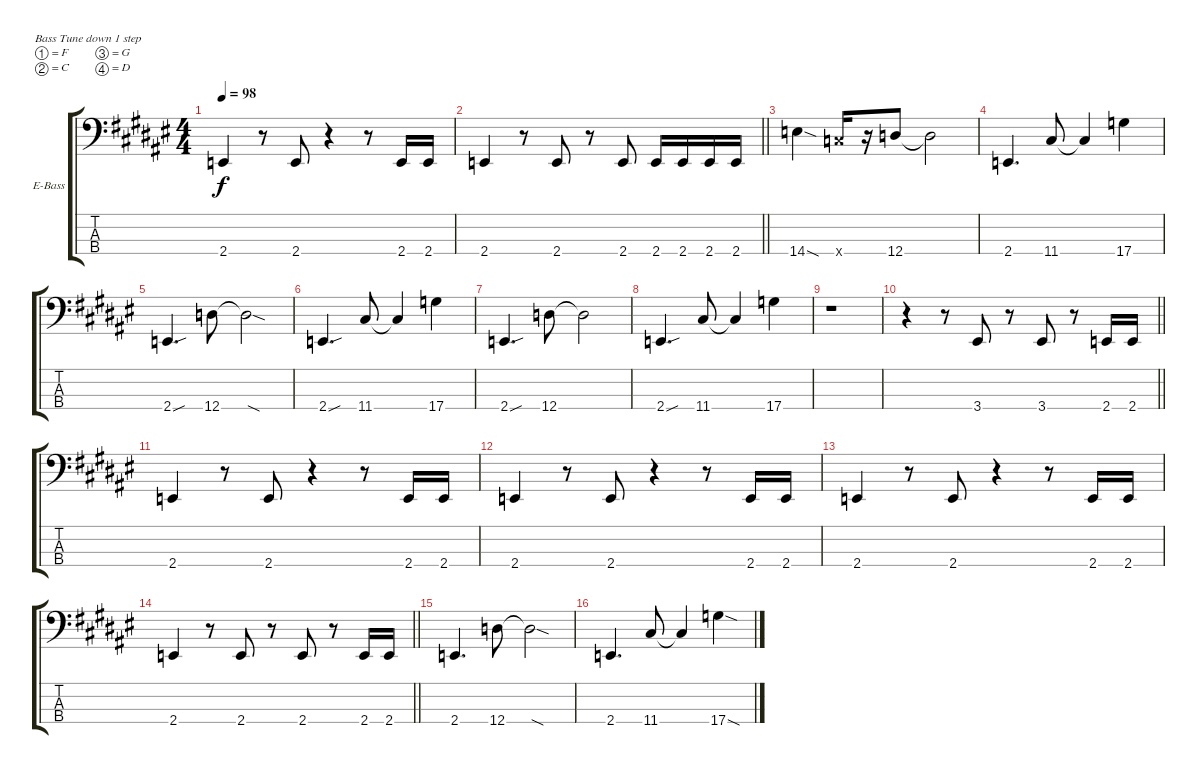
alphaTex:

\bracketExtendMode groupsimilarinstruments
\firstSystemTrackNameOrientation horizontal
\otherSystemsTrackNameOrientation horizontal
\track ("Untitled" "E-Bass") {instrument electricbassfinger}
\staff {score tabs}
\tuning (F2 C2 G1 D1)
\ts (4 4)
\tempo 98
\clef f4
\ks d#minor
2.4.4{dy f} r.8 2.4.8 r.4 r.8 2.4.16 2.4.16 |
\barLineRight lightlight
2.4.4 r.8 2.4.8 r.8 2.4.8 2.4.16 2.4.16 2.4.16 2.4.16 |
\section ("" " ")
14.4{sod}.4 10.4{x}.16 r.16 12.4.8 12.4{t}.2 |
2.4.4{d} 11.4.8 11.4{t}.4 17.4.4 |
2.4{sou}.4{d} 12.4.8 12.4{sod t}.2 |
2.4{sou}.4{d} 11.4.8 11.4{t}.4 17.4.4 |
2.4{sou}.4{d} 12.4.8 12.4{t}.2 |
2.4{sou}.4{d} 11.4.8 11.4{t}.4 17.4.4 |
r.1 |
\barLineRight lightlight
\ks f#
r.4 r.8 3.4.8 r.8 3.4.8 r.8 2.4.16 2.4.16 |
\section ("" " ")
\ks d#minor
2.4.4 r.8 2.4.8 r.4 r.8 2.4.16 2.4.16 |
2.4.4 r.8 2.4.8 r.4 r.8 2.4.16 2.4.16 |
\ks f#
2.4.4 r.8 2.4.8 r.4 r.8 2.4.16 2.4.16 |
\barLineRight lightlight
\ks d#minor
2.4.4 r.8 2.4.8 r.8 2.4.8 r.8 2.4.16 2.4.16 |
\section ("" " ")
2.4.4{d} 12.4.8 12.4{sod t}.2 |
\ks f#
2.4.4{d} 11.4.8 11.4{t}.4 17.4{sod}.4
